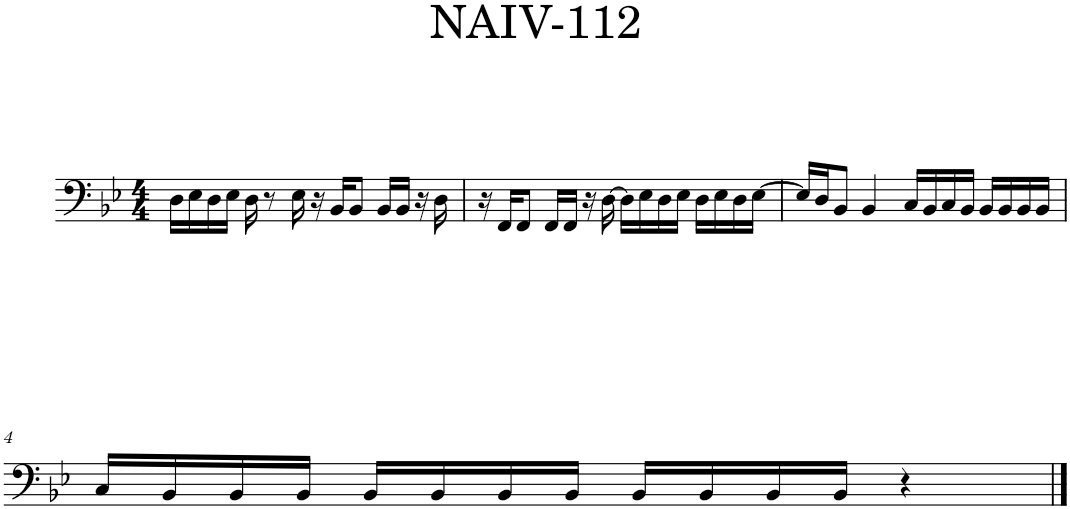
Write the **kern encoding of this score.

**kern
*part1
*staff1
*I"Piano
*I'Pno.
*clefF4
*k[b-e-]
*M4/4
=1
16D\LL
16E-\
16D\
16E-\JJ
16D\
8r
16E-\
16r
16BB-/KL
8BB-/J
16BB-/LL
16BB-/JJ
16r
16D\
=2
16r
16FF/KL
8FF/J
16FF/LL
16FF/JJ
16r
[16D\
16D\LL]
16E-\
16D\
16E-\JJ
16D\LL
16E-\
16D\
[16E-\JJ
=3
16E-/LL]
16D/J
8BB-/J
4BB-/
16C/LL
16BB-/
16C/
16BB-/JJ
16BB-/LL
16BB-/
16BB-/
16BB-/JJ
!!LO:LB:g=z
=4
16C/LL
16BB-/
16BB-/
16BB-/JJ
16BB-/LL
16BB-/
16BB-/
16BB-/JJ
16BB-/LL
16BB-/
16BB-/
16BB-/JJ
4r
==
*-
